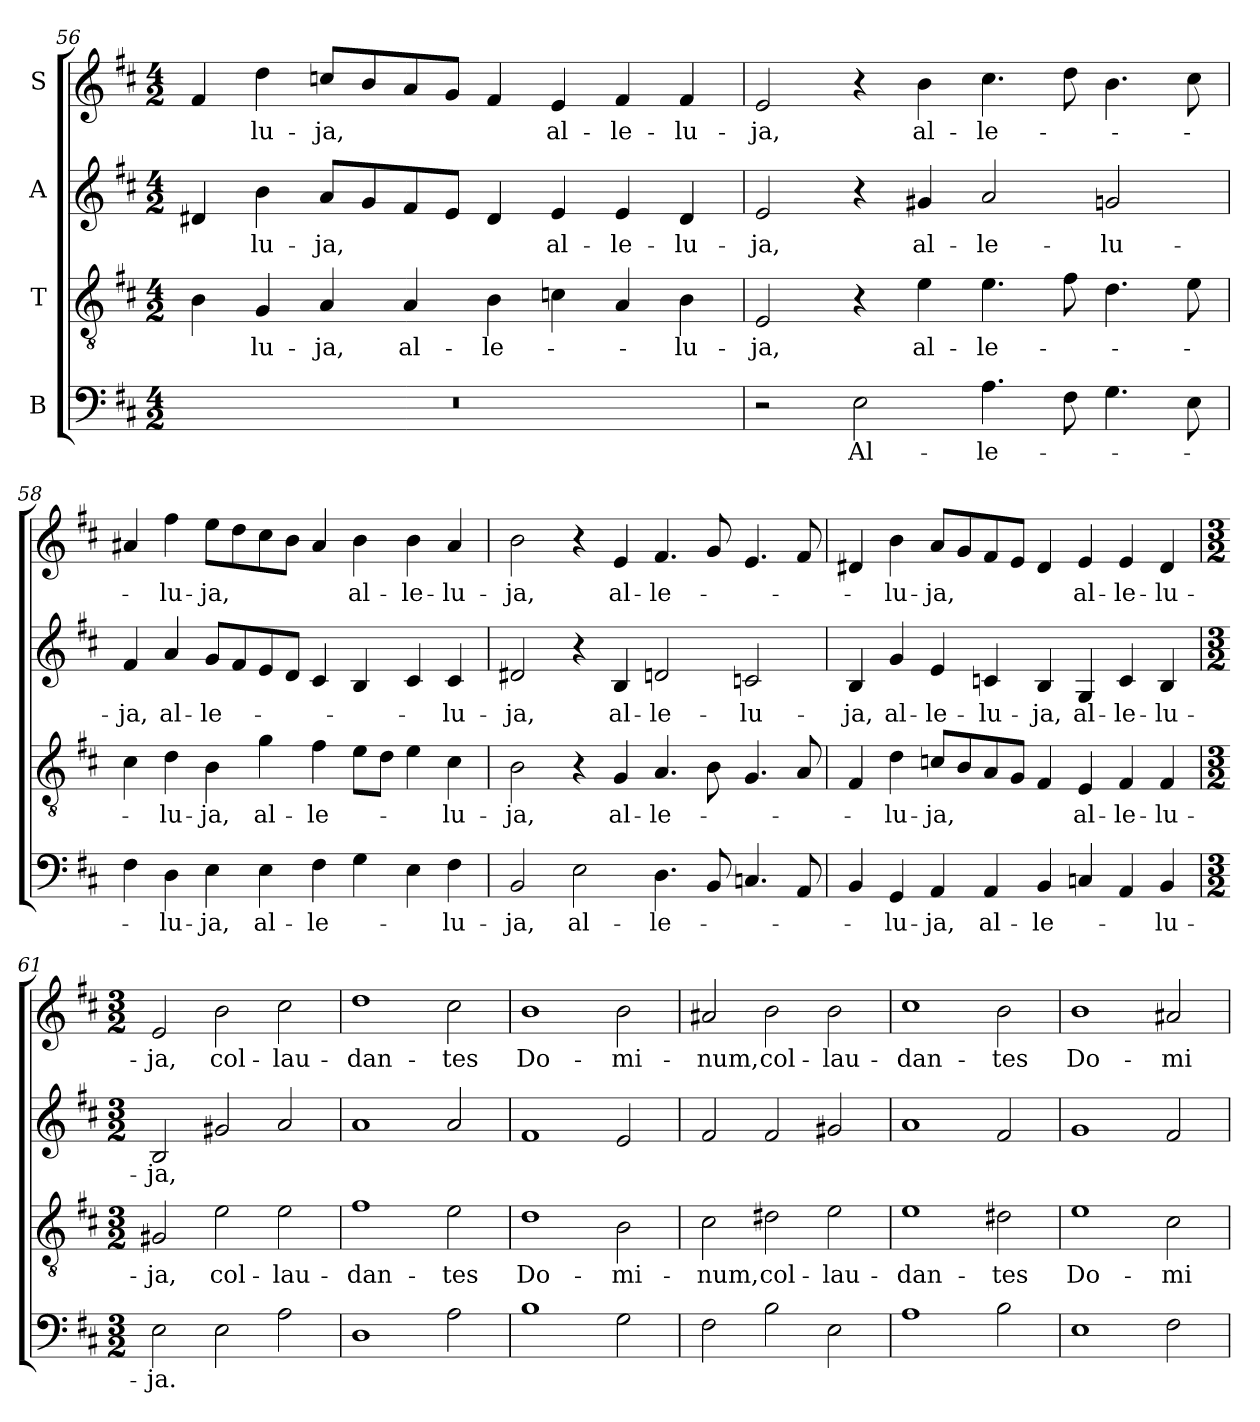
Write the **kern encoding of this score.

**kern	**text	**kern	**text	**kern	**text	**kern	**text
*part4	*part4	*part3	*part3	*part2	*part2	*part1	*part1
*staff4	*staff4	*staff3	*staff3	*staff2	*staff2	*staff1	*staff1
*I"B	*	*I"T	*	*I"A	*	*I"S	*
*clefF4	*	*clefGv2	*	*clefG2	*	*clefG2	*
*k[f#c#]	*	*k[f#c#]	*	*k[f#c#]	*	*k[f#c#]	*
*M4/2	*	*M4/2	*	*M4/2	*	*M4/2	*
=56	=56	=56	=56	=56	=56	=56	=56
0r	.	4B\	.	4d#X/	.	4f#/	.
.	.	4G/	-lu-	4b\	-lu-	4dd\	-lu-
.	.	4A/	-ja,	8a/L	-ja,	8ccn/L	-ja,
.	.	.	.	8g/	.	8b/	.
.	.	4A/	al-	8f#/	.	8a/	.
.	.	.	.	8e/J	.	8g/J	.
.	.	4B\	-le-	4d#/	.	4f#/	.
.	.	4cn\	.	4e/	al-	4e/	al-
.	.	4A/	.	4e/	-le-	4f#/	-le-
.	.	4B\	-lu-	4d#/	-lu-	4f#/	-lu-
=57	=57	=57	=57	=57	=57	=57	=57
2r	.	2E/	-ja,	2e/	-ja,	2e/	-ja,
2E\	Al-	4r	.	4r	.	4r	.
.	.	4e\	al-	4g#X/	al-	4b\	al-
4.A\	-le-	4.e\	-le-	2a/	-le-	4.cc#\	-le-
8F#\	.	8f#\	.	.	.	8dd\	.
4.G\	.	4.d\	.	2gn/	-lu-	4.b\	.
8E\	.	8e\	.	.	.	8cc#\	.
!!LO:PB:g=z
=58	=58	=58	=58	=58	=58	=58	=58
4F#\	.	4c#\	.	4f#/	-ja,	4a#X/	.
4D\	-lu-	4d\	-lu-	4a/	al-	4ff#\	-lu-
4E\	-ja,	4B\	-ja,	8g/L	-le-	8ee\L	-ja,
.	.	.	.	8f#/	.	8dd\	.
4E\	al-	4g\	al-	8e/	.	8cc#\	.
.	.	.	.	8d/J	.	8b\J	.
4F#\	-le-	4f#\	-le-	4c#/	.	4a#/	.
4G\	.	8e\L	.	4B/	.	4b\	al-
.	.	8d\J	.	.	.	.	.
4E\	.	4e\	.	4c#/	.	4b\	-le-
4F#\	-lu-	4c#\	-lu-	4c#/	-lu-	4a#/	-lu-
=59	=59	=59	=59	=59	=59	=59	=59
2BB/	-ja,	2B\	-ja,	2d#X/	-ja,	2b\	-ja,
2E\	al-	4r	.	4r	.	4r	.
.	.	4G/	al-	4B/	al-	4e/	al-
4.D\	-le-	4.A/	-le-	2dn/	-le-	4.f#/	-le-
8BB/	.	8B\	.	.	.	8g/	.
4.Cn/	.	4.G/	.	2cn/	-lu-	4.e/	.
8AA/	.	8A/	.	.	.	8f#/	.
=60	=60	=60	=60	=60	=60	=60	=60
4BB/	.	4F#/	.	4B/	-ja,	4d#X/	.
4GG/	-lu-	4d\	-lu-	4g/	al-	4b\	-lu-
4AA/	-ja,	8cn/L	-ja,	4e/	-le-	8a/L	-ja,
.	.	8B/	.	.	.	8g/	.
4AA/	al-	8A/	.	4cn/	-lu-	8f#/	.
.	.	8G/J	.	.	.	8e/J	.
4BB/	-le-	4F#/	.	4B/	-ja,	4d#/	.
4Cn/	.	4E/	al-	4G/	al-	4e/	al-
4AA/	.	4F#/	-le-	4c/	-le-	4e/	-le-
4BB/	-lu-	4F#/	-lu-	4B/	-lu-	4d#/	-lu-
!!LO:LB:g=z
=61	=61	=61	=61	=61	=61	=61	=61
*M3/2	*	*M3/2	*	*M3/2	*	*M3/2	*
2E\	-ja.	2G#X/	-ja,	2B/	-ja,	2e/	-ja,
2E\	.	2e\	col-	2g#X/	.	2b\	col-
2A\	.	2e\	-lau-	2a/	.	2cc#\	-lau-
=62	=62	=62	=62	=62	=62	=62	=62
1D	.	1f#	-dan-	1a	.	1dd	-dan-
2A\	.	2e\	-tes	2a/	.	2cc#\	-tes
=63	=63	=63	=63	=63	=63	=63	=63
1B	.	1d	Do-	1f#	.	1b	Do-
2G\	.	2B\	-mi-	2e/	.	2b\	-mi-
=64	=64	=64	=64	=64	=64	=64	=64
2F#\	.	2c#\	-num,	2f#/	.	2a#X/	-num,
2B\	.	2d#X\	col-	2f#/	.	2b\	col-
2E\	.	2e\	-lau-	2g#X/	.	2b\	-lau-
=65	=65	=65	=65	=65	=65	=65	=65
1A	.	1e	-dan-	1a	.	1cc#	-dan-
2B\	.	2d#X\	-tes	2f#/	.	2b\	-tes
=66	=66	=66	=66	=66	=66	=66	=66
1E	.	1e	Do-	1g	.	1b	Do-
2F#\	.	2c#\	-mi-	2f#/	.	2a#X/	-mi-
=	=	=	=	=	=	=	=
*-	*-	*-	*-	*-	*-	*-	*-
